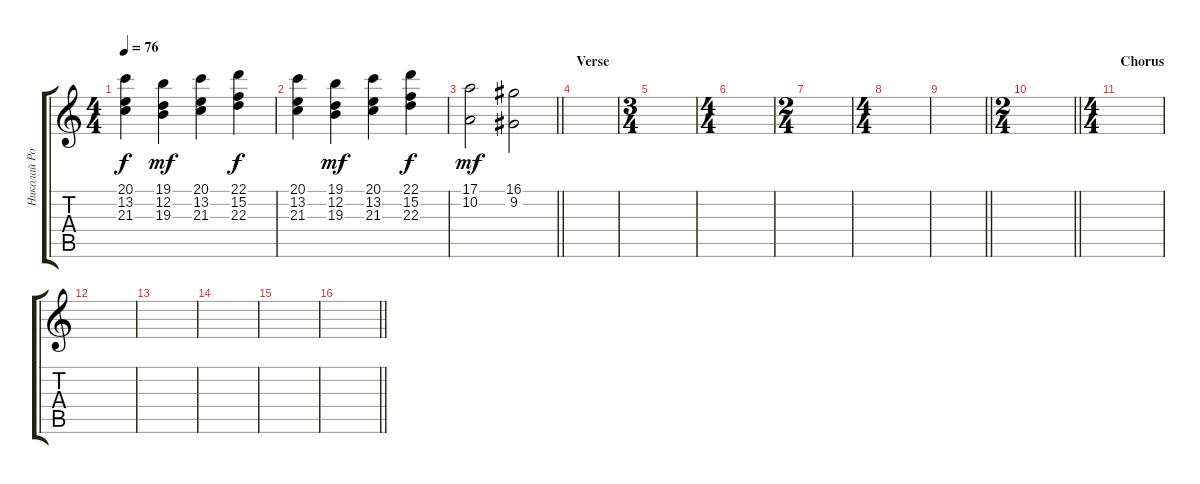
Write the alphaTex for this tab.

\track ("Николай Ростовский (2)" "Николай Ро") {instrument stringensemble1}
\staff {score tabs}
\tuning (E4 B3 G3 D3 A2 E2) {hide}
\ts (4 4)
\tempo 76
\clef g2
\ks c
(20.1 13.2 21.3).4{dy f} (19.1 12.2 19.3).4{dy mf} (20.1 13.2 21.3).4 (22.1 15.2 22.3).4{dy f} |
(20.1 13.2 21.3).4 (19.1 12.2 19.3).4{dy mf} (20.1 13.2 21.3).4 (22.1 15.2 22.3).4{dy f} |
\barLineRight lightlight
(17.1 10.2).2{dy mf} (16.1 9.2).2 |
\section ("" "Verse")
|
\ts (3 4)
|
\ts (4 4)
|
\ts (2 4)
|
\ts (4 4)
|
\barLineRight lightlight
|
\ts (2 4)
\barLineRight lightlight
|
\ts (4 4)
\section ("" "Chorus")
|
|
|
|
|
\barLineRight lightlight
